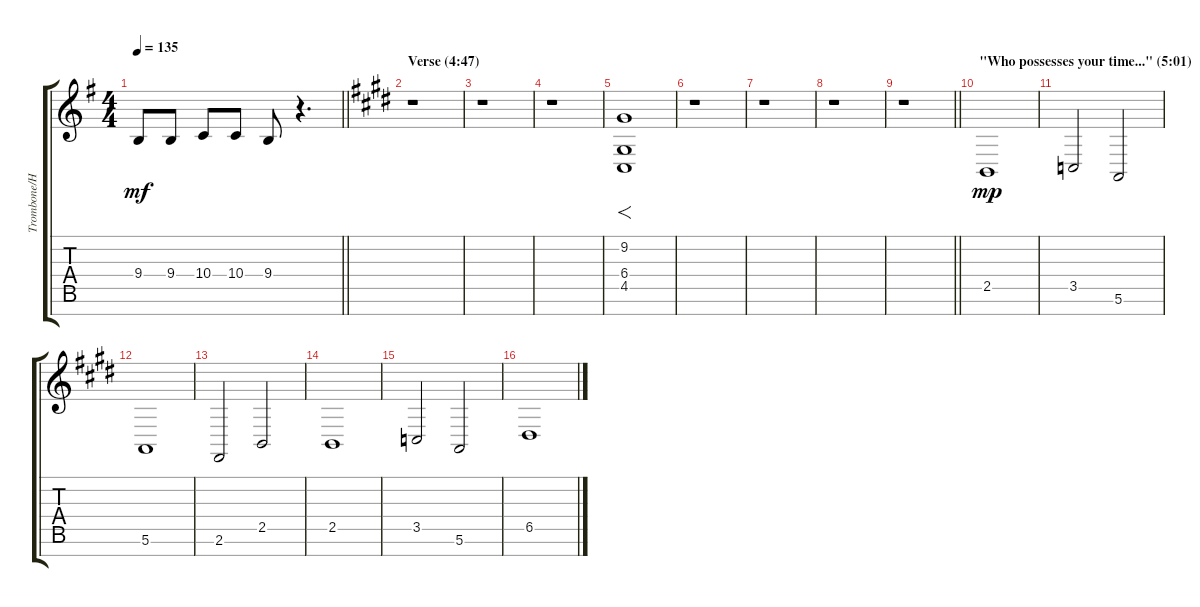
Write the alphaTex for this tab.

\track ("Trombone/Horn" "Trombone/H") {instrument trombone}
\staff {score tabs}
\tuning (E4 B3 G3 D3 A2 E2 B1) {hide}
\ts (4 4)
\tempo 135
\clef g2
\barLineRight lightlight
\ks eminor
9.4.8{dy mf} 9.4.8 10.4.8 10.4.8 9.4.8 r.4{d} |
\section ("" "Verse (4:47)")
\ks c#minor
r.1 |
r.1 |
r.1 |
(9.2 6.4 4.5).1{f} |
r.1 |
r.1 |
r.1 |
\barLineRight lightlight
r.1 |
\section ("" "\"Who possesses your time...\" (5:01)")
2.5.1{dy mp} |
3.5.2 5.6.2 |
5.6.1 |
2.6.2 2.5.2 |
2.5.1 |
3.5.2 5.6.2 |
6.5.1
